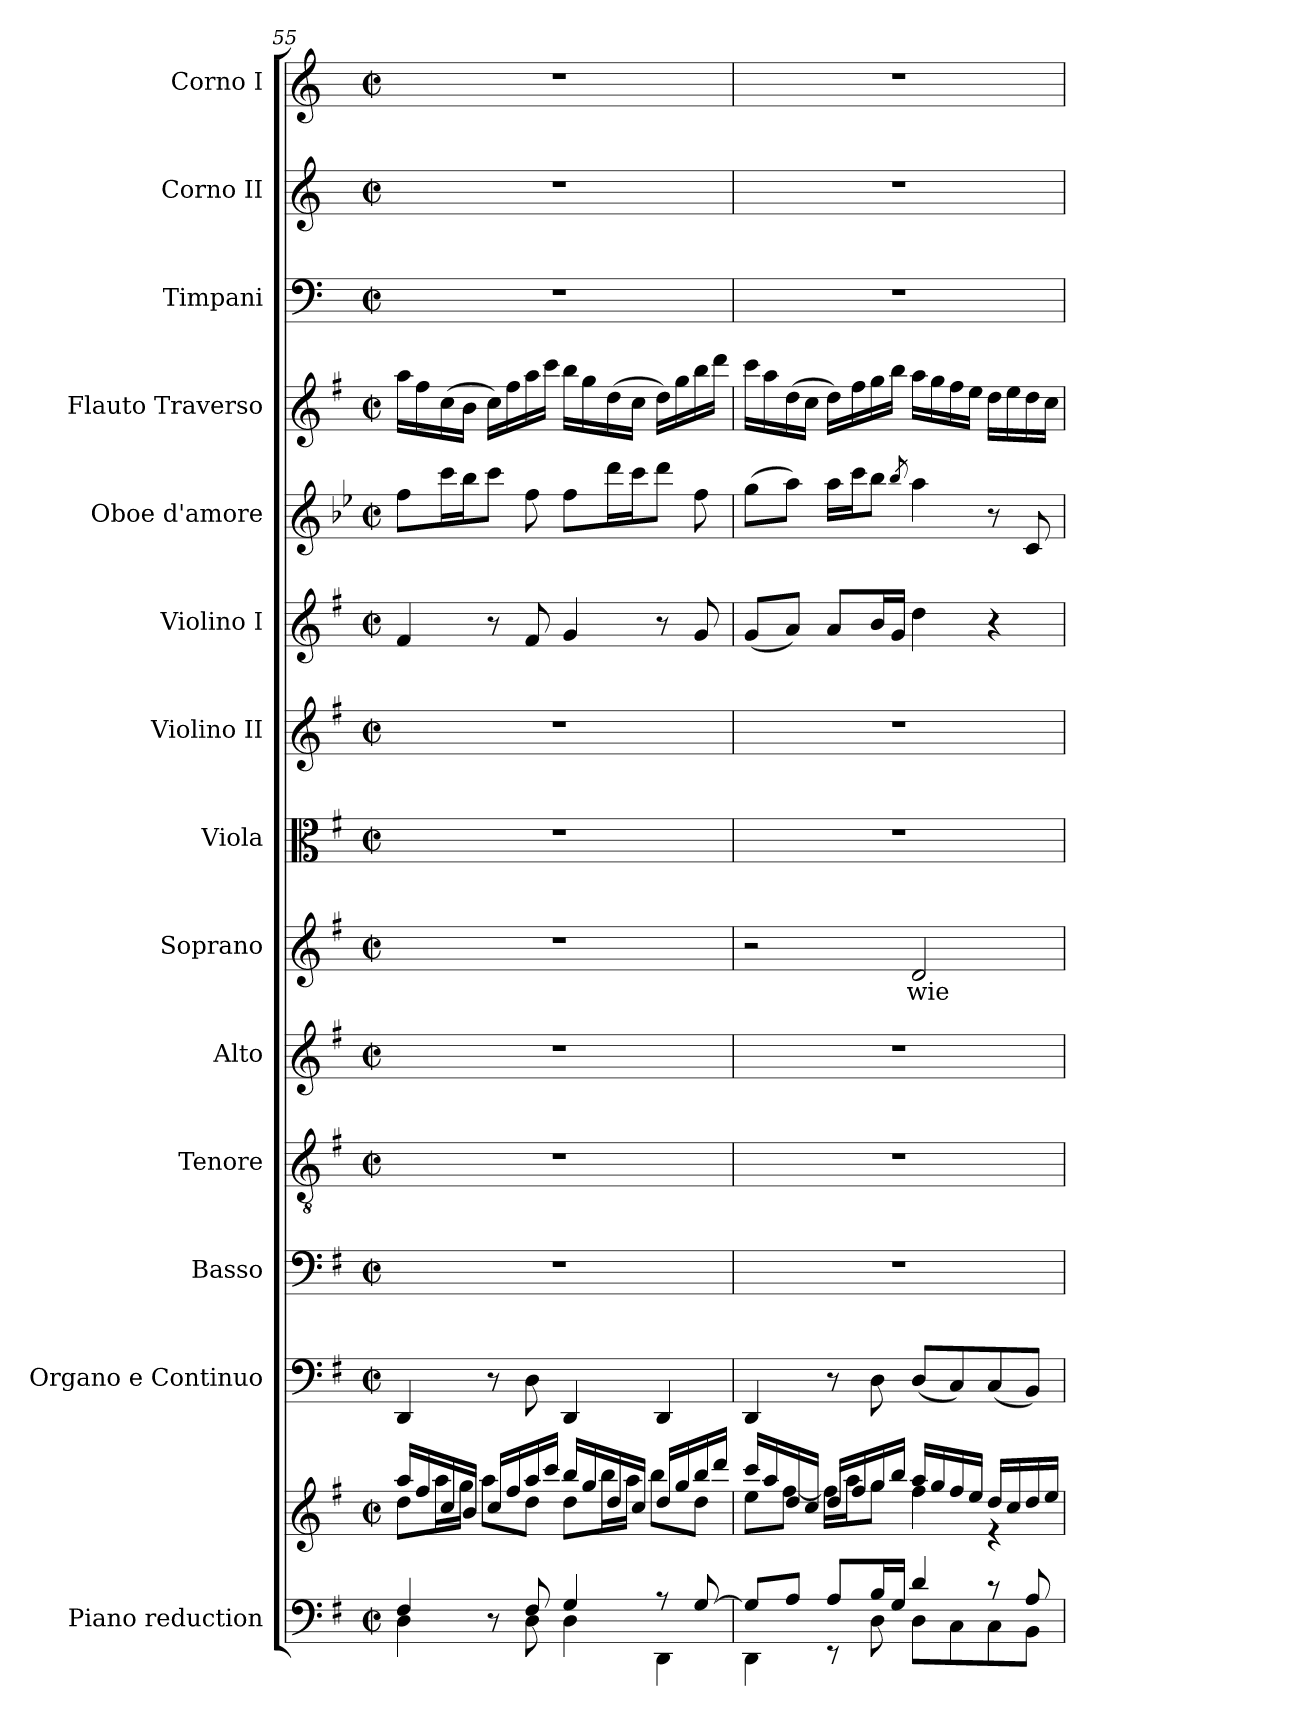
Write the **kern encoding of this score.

**kern	**kern	**kern	**kern	**kern	**kern	**kern	**text	**kern	**kern	**kern	**kern	**kern	**kern	**kern	**kern
*part14	*part14	*part13	*part12	*part11	*part10	*part9	*part9	*part8	*part7	*part6	*part5	*part4	*part3	*part2	*part1
*staff15	*staff14	*staff13	*staff12	*staff11	*staff10	*staff9	*staff9	*staff8	*staff7	*staff6	*staff5	*staff4	*staff3	*staff2	*staff1
*I"Piano reduction	*	*I"Organo e Continuo	*I"Basso	*I"Tenore	*I"Alto	*I"Soprano	*	*I"Viola	*I"Violino II	*I"Violino I	*I"Oboe d'amore	*I"Flauto Traverso	*I"Timpani	*I"Corno II	*I"Corno I
*I'Pno	*	*	*	*	*	*	*	*	*	*	*I'Ob	*I'Fl	*I'Timp	*	*
*clefF4	*clefG2	*clefF4	*clefF4	*clefGv2	*clefG2	*clefG2	*	*clefC3	*clefG2	*clefG2	*clefG2	*clefG2	*clefF4	*clefG2	*clefG2
*	*	*	*	*	*	*	*	*	*	*	*ITrd2c3	*	*	*ITrd3c5	*ITrd3c5
*k[f#]	*k[f#]	*k[f#]	*k[f#]	*k[f#]	*k[f#]	*k[f#]	*	*k[f#]	*k[f#]	*k[f#]	*k[f#]	*k[f#]	*k[]	*k[f#]	*k[f#]
*M2/2	*M2/2	*M2/2	*M2/2	*M2/2	*M2/2	*M2/2	*	*M2/2	*M2/2	*M2/2	*M2/2	*M2/2	*M2/2	*M2/2	*M2/2
*met(c|)	*met(c|)	*met(c|)	*met(c|)	*met(c|)	*met(c|)	*met(c|)	*	*met(c|)	*met(c|)	*met(c|)	*met(c|)	*met(c|)	*met(c|)	*met(c|)	*met(c|)
=55	=55	=55	=55	=55	=55	=55	=55	=55	=55	=55	=55	=55	=55	=55	=55
*^	*^	*	*	*	*	*	*	*	*	*	*	*	*	*	*
4F#/	4D\	16aa/LL	8dd\L	4DD/	1r	1r	1r	1r	.	1r	1r	4f#/	8dd\L	16aa\LL	1r	1r	1r
.	.	16ff#/	.	.	.	.	.	.	.	.	.	.	.	16ff#\	.	.	.
.	.	16cc/	16aa\L	.	.	.	.	.	.	.	.	.	16aa\L	(>16cc\	.	.	.
.	.	16b/JJ	16gg\JJ	.	.	.	.	.	.	.	.	.	16gg\J	16b\JJ	.	.	.
8r	8ryy	16cc/LL	8aa\L	8r	.	.	.	.	.	.	.	8r	8aa\J	16cc\LL)	.	.	.
.	.	16ff#/	.	.	.	.	.	.	.	.	.	.	.	16ff#\	.	.	.
8F#/	8D\	16aa/	8dd\J	8D\	.	.	.	.	.	.	.	8f#/	8dd\	16aa\	.	.	.
.	.	16ccc/JJ	.	.	.	.	.	.	.	.	.	.	.	16ccc\JJ	.	.	.
4G/	4D\	16bb/LL	8dd\L	4DD/	.	.	.	.	.	.	.	4g/	8dd\L	16bb\LL	.	.	.
.	.	16gg/	.	.	.	.	.	.	.	.	.	.	.	16gg\	.	.	.
.	.	16dd/	16bb\L	.	.	.	.	.	.	.	.	.	16bb\L	(>16dd\	.	.	.
.	.	16cc/JJ	16aa\JJ	.	.	.	.	.	.	.	.	.	16aa\J	16cc\JJ	.	.	.
8r	4DD\	16dd/LL	8bb\L	4DD/	.	.	.	.	.	.	.	8r	8bb\J	16dd\LL)	.	.	.
.	.	16gg/	.	.	.	.	.	.	.	.	.	.	.	16gg\	.	.	.
[8G/	.	16bb/	8dd\J	.	.	.	.	.	.	.	.	8g/	8dd\	16bb\	.	.	.
.	.	16ddd/JJ	.	.	.	.	.	.	.	.	.	.	.	16ddd\JJ	.	.	.
=56	=56	=56	=56	=56	=56	=56	=56	=56	=56	=56	=56	=56	=56	=56	=56	=56	=56
8G/L]	4DD\	16ccc/LL	8ee\L	4DD/	1r	1r	1r	2r	.	1r	1r	(<8g/L	(>8ee\L	16ccc\LL	1r	1r	1r
.	.	16aa/	.	.	.	.	.	.	.	.	.	.	.	16aa\	.	.	.
8A/J	.	16dd/	[8ff#\J	.	.	.	.	.	.	.	.	8a/J)	8ff#\J)	(>16dd\	.	.	.
.	.	16cc/JJ	.	.	.	.	.	.	.	.	.	.	.	16cc\JJ	.	.	.
8A/L	8r	16dd/LL	16ff#\LL]	8r	.	.	.	.	.	.	.	8a/L	16ff#\LL	16dd\LL)	.	.	.
.	.	16ff#/	16aa\J	.	.	.	.	.	.	.	.	.	16aa\J	16ff#\	.	.	.
16B/L	8D\	16gg/	8gg\J	8D\	.	.	.	.	.	.	.	16b/L	8gg\J	16gg\	.	.	.
16G/JJ	.	16bb/JJ	.	.	.	.	.	.	.	.	.	16g/JJ	.	16bb\JJ	.	.	.
.	.	.	.	.	.	.	.	.	.	.	.	.	8qgg/	.	.	.	.
!	!	!	!	!	!	!	!	!	!LO:LY:b	!	!	!	!	!	!	!	!
4d/	8D\L	16aa/LL	4ff#\	(<8D/L	.	.	.	2d/	wie	.	.	4dd\	4ff#\	16aa\LL	.	.	.
.	.	16gg/	.	.	.	.	.	.	.	.	.	.	.	16gg\	.	.	.
.	8C\	16ff#/	.	8C/)	.	.	.	.	.	.	.	.	.	16ff#\	.	.	.
.	.	16ee/JJ	.	.	.	.	.	.	.	.	.	.	.	16ee\JJ	.	.	.
8r	8C\	16dd/LL	4r	(<8C/	.	.	.	.	.	.	.	4r	8r	16dd\LL	.	.	.
.	.	16cc/	.	.	.	.	.	.	.	.	.	.	.	16ee\	.	.	.
8A/	8BB\J	16dd/	.	8BB/J)	.	.	.	.	.	.	.	.	8A/	16dd\	.	.	.
.	.	16ee/JJ	.	.	.	.	.	.	.	.	.	.	.	16cc\JJ	.	.	.
*v	*v	*	*	*	*	*	*	*	*	*	*	*	*	*	*	*	*
*	*v	*v	*	*	*	*	*	*	*	*	*	*	*	*	*	*
=	=	=	=	=	=	=	=	=	=	=	=	=	=	=	=
*-	*-	*-	*-	*-	*-	*-	*-	*-	*-	*-	*-	*-	*-	*-	*-
